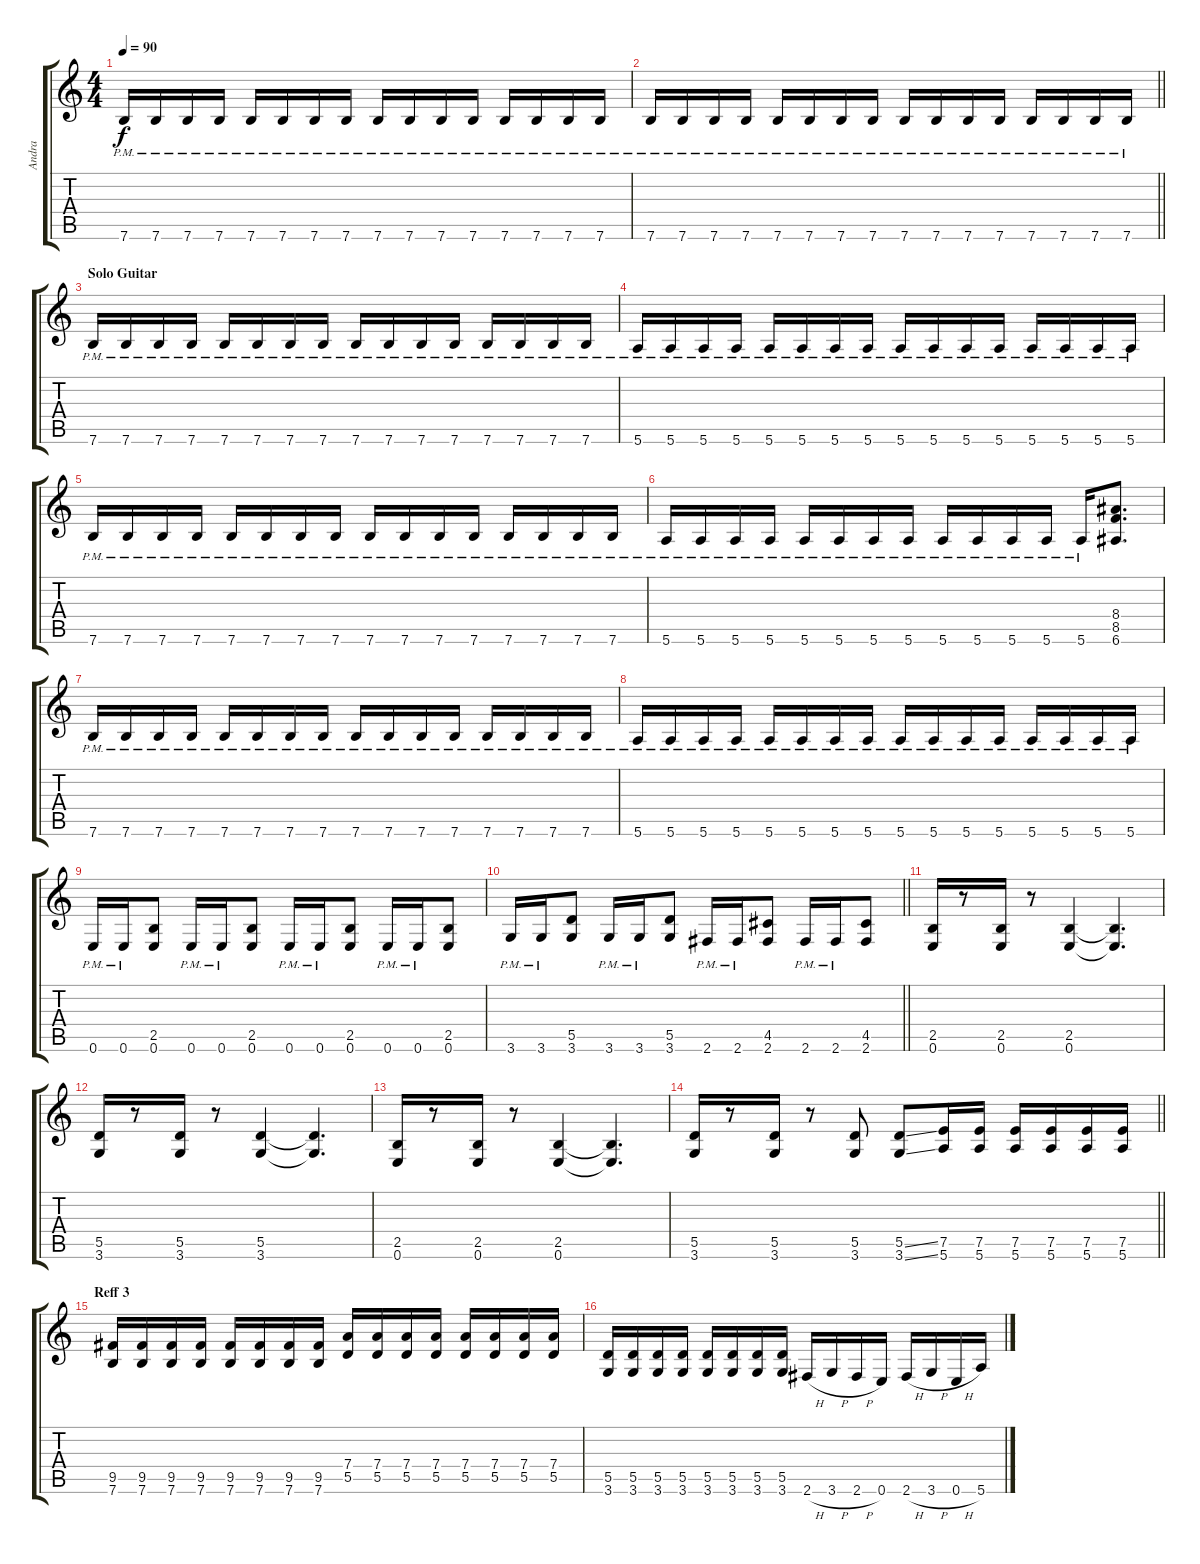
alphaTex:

\track ("Andra" "Andra") {instrument distortionguitar}
\staff {score tabs}
\tuning (E4 B3 G3 D3 A2 E2) {hide}
\ts (4 4)
\tempo 90
\clef g2
\ks c
7.6{pm}.16{dy f} 7.6{pm}.16 7.6{pm}.16 7.6{pm}.16 7.6{pm}.16 7.6{pm}.16 7.6{pm}.16 7.6{pm}.16 7.6{pm}.16 7.6{pm}.16 7.6{pm}.16 7.6{pm}.16 7.6{pm}.16 7.6{pm}.16 7.6{pm}.16 7.6{pm}.16 |
\barLineRight lightlight
7.6{pm}.16 7.6{pm}.16 7.6{pm}.16 7.6{pm}.16 7.6{pm}.16 7.6{pm}.16 7.6{pm}.16 7.6{pm}.16 7.6{pm}.16 7.6{pm}.16 7.6{pm}.16 7.6{pm}.16 7.6{pm}.16 7.6{pm}.16 7.6{pm}.16 7.6{pm}.16 |
\section ("" "Solo Guitar")
7.6{pm}.16 7.6{pm}.16 7.6{pm}.16 7.6{pm}.16 7.6{pm}.16 7.6{pm}.16 7.6{pm}.16 7.6{pm}.16 7.6{pm}.16 7.6{pm}.16 7.6{pm}.16 7.6{pm}.16 7.6{pm}.16 7.6{pm}.16 7.6{pm}.16 7.6{pm}.16 |
5.6{pm}.16 5.6{pm}.16 5.6{pm}.16 5.6{pm}.16 5.6{pm}.16 5.6{pm}.16 5.6{pm}.16 5.6{pm}.16 5.6{pm}.16 5.6{pm}.16 5.6{pm}.16 5.6{pm}.16 5.6{pm}.16 5.6{pm}.16 5.6{pm}.16 5.6{pm}.16 |
7.6{pm}.16 7.6{pm}.16 7.6{pm}.16 7.6{pm}.16 7.6{pm}.16 7.6{pm}.16 7.6{pm}.16 7.6{pm}.16 7.6{pm}.16 7.6{pm}.16 7.6{pm}.16 7.6{pm}.16 7.6{pm}.16 7.6{pm}.16 7.6{pm}.16 7.6{pm}.16 |
5.6{pm}.16 5.6{pm}.16 5.6{pm}.16 5.6{pm}.16 5.6{pm}.16 5.6{pm}.16 5.6{pm}.16 5.6{pm}.16 5.6{pm}.16 5.6{pm}.16 5.6{pm}.16 5.6{pm}.16 5.6{pm}.16 (8.4 8.5 6.6).8{d} |
7.6{pm}.16 7.6{pm}.16 7.6{pm}.16 7.6{pm}.16 7.6{pm}.16 7.6{pm}.16 7.6{pm}.16 7.6{pm}.16 7.6{pm}.16 7.6{pm}.16 7.6{pm}.16 7.6{pm}.16 7.6{pm}.16 7.6{pm}.16 7.6{pm}.16 7.6{pm}.16 |
5.6{pm}.16 5.6{pm}.16 5.6{pm}.16 5.6{pm}.16 5.6{pm}.16 5.6{pm}.16 5.6{pm}.16 5.6{pm}.16 5.6{pm}.16 5.6{pm}.16 5.6{pm}.16 5.6{pm}.16 5.6{pm}.16 5.6{pm}.16 5.6{pm}.16 5.6{pm}.16 |
0.6{pm}.16 0.6{pm}.16 (2.5 0.6).8 0.6{pm}.16 0.6{pm}.16 (2.5 0.6).8 0.6{pm}.16 0.6{pm}.16 (2.5 0.6).8 0.6{pm}.16 0.6{pm}.16 (2.5 0.6).8 |
\barLineRight lightlight
3.6{pm}.16 3.6{pm}.16 (5.5 3.6).8 3.6{pm}.16 3.6{pm}.16 (5.5 3.6).8 2.6{pm}.16 2.6{pm}.16 (4.5 2.6).8 2.6{pm}.16 2.6{pm}.16 (4.5 2.6).8 |
(2.5 0.6).16 r.8 (2.5 0.6).16 r.8 (2.5 0.6).4 (2.5{t} 0.6{t}).4{d} |
(5.5 3.6).16 r.8 (5.5 3.6).16 r.8 (5.5 3.6).4 (5.5{t} 3.6{t}).4{d} |
(2.5 0.6).16 r.8 (2.5 0.6).16 r.8 (2.5 0.6).4 (2.5{t} 0.6{t}).4{d} |
\barLineRight lightlight
(5.5 3.6).16 r.8 (5.5 3.6).16 r.8 (5.5 3.6).8 (5.5{ss} 3.6{ss}).8 (7.5 5.6).16 (7.5 5.6).16 (7.5 5.6).16 (7.5 5.6).16 (7.5 5.6).16 (7.5 5.6).16 |
\section ("" "Reff 3")
(9.5 7.6).16 (9.5 7.6).16 (9.5 7.6).16 (9.5 7.6).16 (9.5 7.6).16 (9.5 7.6).16 (9.5 7.6).16 (9.5 7.6).16 (7.4 5.5).16 (7.4 5.5).16 (7.4 5.5).16 (7.4 5.5).16 (7.4 5.5).16 (7.4 5.5).16 (7.4 5.5).16 (7.4 5.5).16 |
(5.5 3.6).16 (5.5 3.6).16 (5.5 3.6).16 (5.5 3.6).16 (5.5 3.6).16 (5.5 3.6).16 (5.5 3.6).16 (5.5 3.6).16 2.6{h}.16 3.6{h}.16 2.6{h}.16 0.6.16 2.6{h}.16 3.6{h}.16 0.6{h}.16 5.6.16
